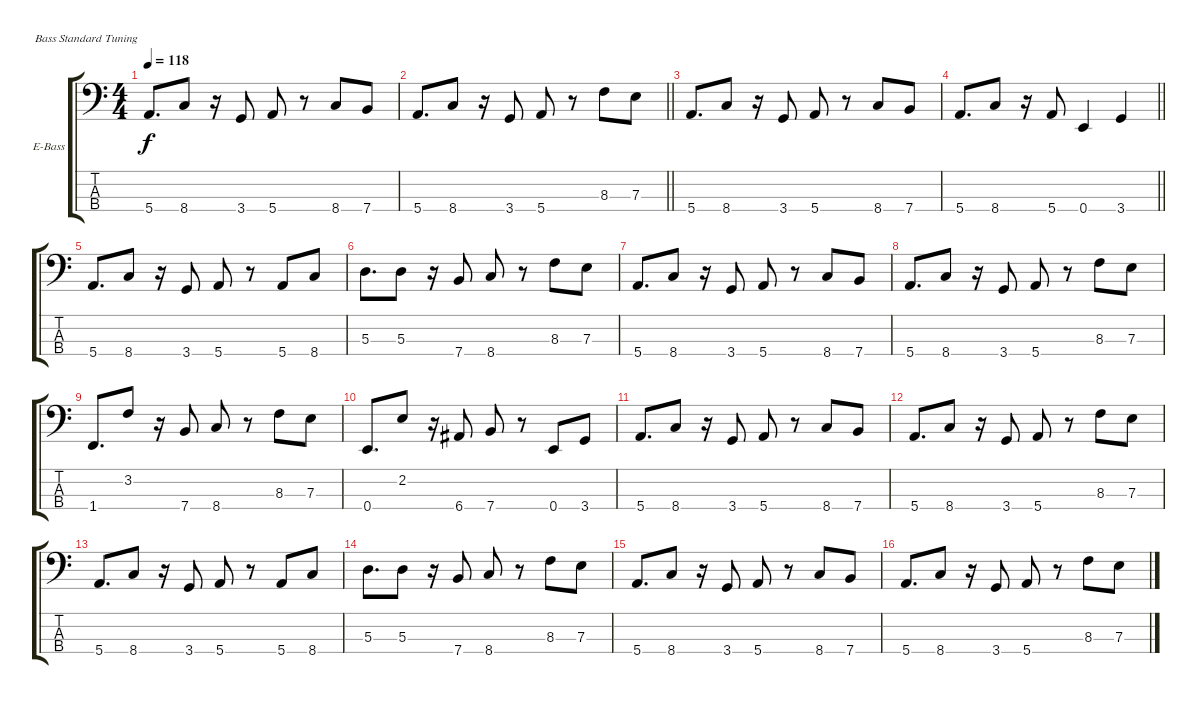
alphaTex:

\bracketExtendMode groupsimilarinstruments
\firstSystemTrackNameOrientation horizontal
\otherSystemsTrackNameOrientation horizontal
\track ("Бас" "E-Bass") {instrument electricbassfinger}
\staff {score tabs}
\tuning (G2 D2 A1 E1)
\ts (4 4)
\tempo 118
\clef f4
\ks c
5.4.8{d dy f} 8.4.8 r.16 3.4.8 5.4.8 r.8 8.4.8 7.4.8 |
\barLineRight lightlight
5.4.8{d} 8.4.8 r.16 3.4.8 5.4.8 r.8 8.3.8 7.3.8 |
5.4.8{d} 8.4.8 r.16 3.4.8 5.4.8 r.8 8.4.8 7.4.8 |
\barLineRight lightlight
5.4.8{d} 8.4.8 r.16 5.4.8 0.4.4 3.4.4 |
5.4.8{d} 8.4.8 r.16 3.4.8 5.4.8 r.8 5.4.8 8.4.8 |
5.3.8{d} 5.3.8 r.16 7.4.8 8.4.8 r.8 8.3.8 7.3.8 |
5.4.8{d} 8.4.8 r.16 3.4.8 5.4.8 r.8 8.4.8 7.4.8 |
5.4.8{d} 8.4.8 r.16 3.4.8 5.4.8 r.8 8.3.8 7.3.8 |
1.4.8{d} 3.2.8 r.16 7.4.8 8.4.8 r.8 8.3.8 7.3.8 |
0.4.8{d} 2.2.8 r.16 6.4.8 7.4.8 r.8 0.4.8 3.4.8 |
5.4.8{d} 8.4.8 r.16 3.4.8 5.4.8 r.8 8.4.8 7.4.8 |
5.4.8{d} 8.4.8 r.16 3.4.8 5.4.8 r.8 8.3.8 7.3.8 |
5.4.8{d} 8.4.8 r.16 3.4.8 5.4.8 r.8 5.4.8 8.4.8 |
5.3.8{d} 5.3.8 r.16 7.4.8 8.4.8 r.8 8.3.8 7.3.8 |
5.4.8{d} 8.4.8 r.16 3.4.8 5.4.8 r.8 8.4.8 7.4.8 |
5.4.8{d} 8.4.8 r.16 3.4.8 5.4.8 r.8 8.3.8 7.3.8
